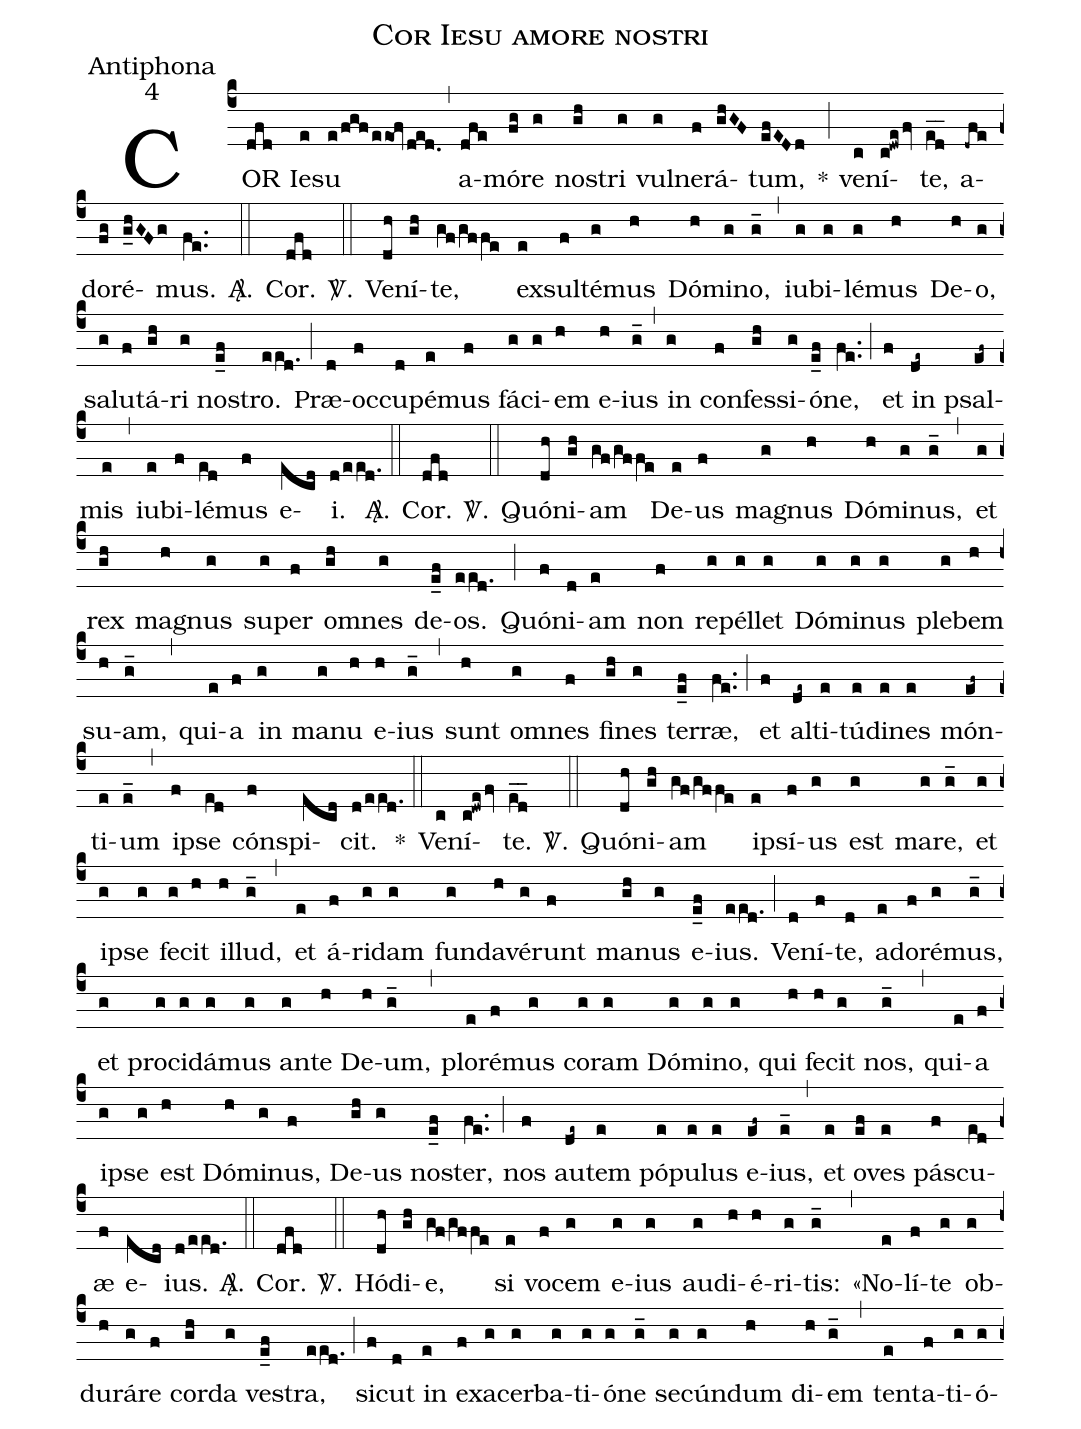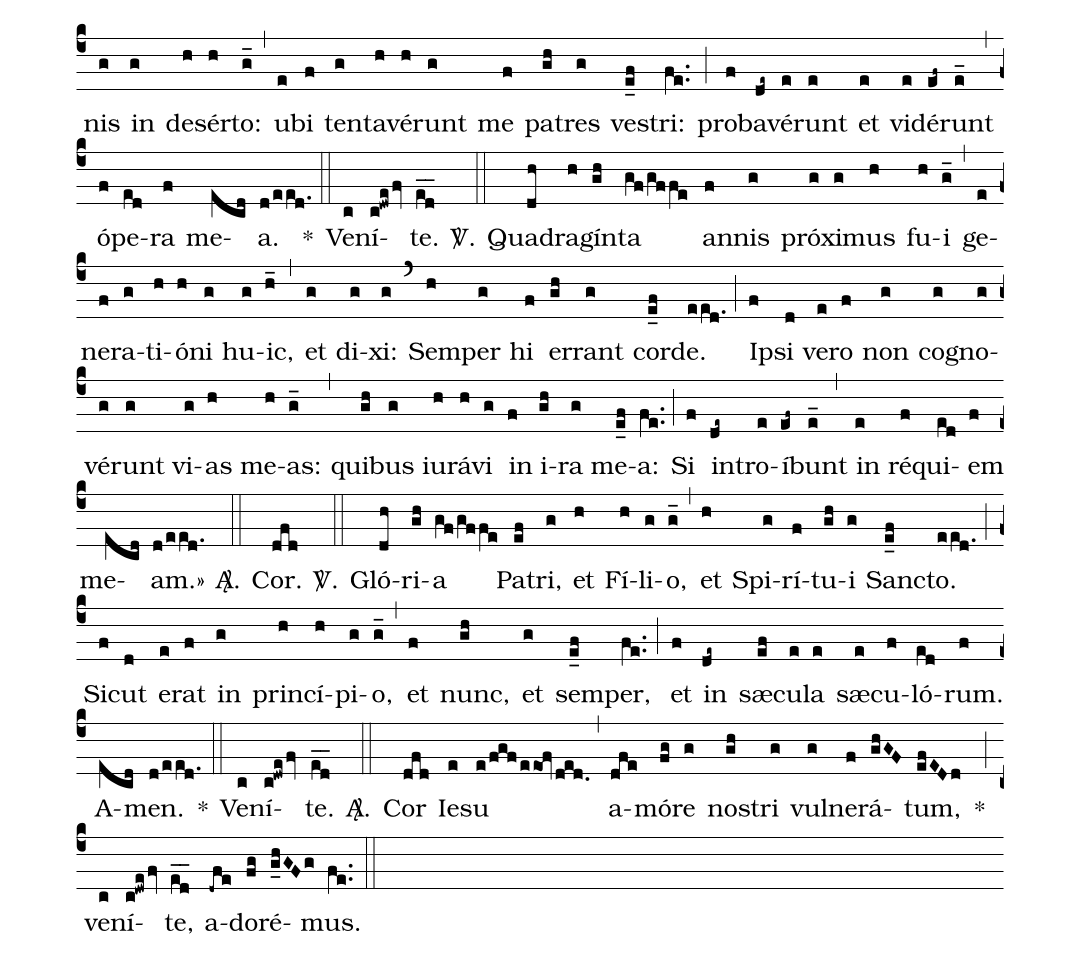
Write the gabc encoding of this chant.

name:Cor Iesu amore nostri;
office-part:Antiphona;
mode:4;
%%
(c4)
COR(dfd) Ie(e)su(e/fgf/eeo1f/ded.) (,)
a(dfe)mó(fg)re(g) no(gh)stri(g) vul(g)ne(f)rá(ghGF)tum,(efEDd) *(;)
ve(c)ní(c!dwefv)te,(ed__) a(-dfe)do(fg)ré(g_hGFg)mus.(fe..) <sp>A/</sp>.(::)

Cor.(dfd) <sp>V/</sp>.(::)

Ve(dh)ní(gh)te,(gf/gf/fe) ex(e)sul(f)té(g)mus(h) Dó(h)mi(g)no,(g_) (,)
iu(g)bi(g)lé(g)mus(h) De(h)o,(g) sa(g)lu(f)tá(gh)ri(g) no(e_f)stro.(eed.) (;)
Præ(d)oc(f)cu(d)pé(e)mus(f) fá(g)ci(g)em(h) e(h)ius(g_) (,)
in(g) con(f)fes(gh)si(g)ó(e_f)ne,(fe..) (;)
et(f) in(de~) psal(ef~)mis(e) (,)
iu(e)bi(f)lé(ed)mus(f) e(ecd)i.(d/eed.) <sp>A/</sp>.(::)

Cor.(dfd) <sp>V/</sp>.(::)

Quó(dh)ni(gh)am(gf/gf/fe) De(e)us(f) ma(g)gnus(h) Dó(h)mi(g)nus,(g_) (,)
et(g) rex(gh) ma(h)gnus(g) su(g)per(f) om(gh)nes(g) de(e_f)os.(eed.) (;)
Quó(f)ni(d)am(e) non(f) re(g)pél(g)let(g) Dó(g)mi(g)nus(g) ple(g)bem(h) su(h)am,(g_) (,)
qui(e)a(f) in(g) ma(g)nu(h) e(h)ius(g_) (,)
sunt(h) om(g)nes(f) fi(gh)nes(g) ter(e_f)ræ,(fe..) (;)
et(f) al(de~)ti(e)tú(e)di(e)nes(e) món(ef~)ti(e)um(e_) (,)
i(f)pse(ed) cón(f)spi(ecd)cit.(d/eed.) *(::)

Ve(c)ní(c!dwefv)te.(ed__) <sp>V/</sp>.(::)

Quó(dh)ni(gh)am(gf/gf/fe) i(e)psí(f)us(g) est(g) ma(g)re,(g_) et(g) i(g)pse(g) fe(g)cit(h) il(h)lud,(g_) (,)
et(e) á(f)ri(g)dam(g) fun(g)da(h)vé(g)runt(f) ma(gh)nus(g) e(e_f)ius.(eed.) (;)
Ve(d)ní(f)te,(d) ad(e)o(f)ré(g)mus,(g_) et(g) pro(g)ci(g)dá(g)mus(g) an(g)te(h) De(h)um,(g_) (,)
plo(e)ré(f)mus(g) co(g)ram(g) Dó(g)mi(g)no,(g) qui(h) fe(h)cit(g) nos,(g_) (,)
qui(e)a(f) i(g)pse(g) est(h) Dó(h)mi(g)nus,(f) De(gh)us(g) no(e_f)ster,(fe..) (;)
nos(f) au(de~)tem(e) pó(e)pu(e)lus(e) e(ef~)ius,(e_) (,)
et(e) o(ef)ves(e) pá(f)scu(ed)æ(f) e(ecd)ius.(d/eed.) <sp>A/</sp>.(::)

Cor.(dfd) <sp>V/</sp>.(::)

Hó(dh)di(gh)e,(gf/gf/fe) si(e) vo(f)cem(g) e(g)ius(g) au(g)di(h)é(h)ri(g)tis:(g_) (,)
«No(e)lí(f)te(g) ob(g)du(h)rá(g)re(f) cor(gh)da(g) ve(e_f)stra,(eed.) (;)
si(f)cut(d) in(e) ex(f)a(g)cer(g)ba(g)ti(g)ó(g)ne(g_) se(g)cún(g)dum(h) di(h)em(g_) (,)
ten(e)ta(f)ti(g)ó(g)nis(g) in(g) de(h)sér(h)to:(g_) (,)
u(e)bi(f) ten(g)ta(h)vé(h)runt(g) me(f) pa(gh)tres(g) ve(e_f)stri:(fe..) (;)
pro(f)ba(de~)vé(e)runt(e) et(e) vi(e)dé(ef~)runt(e_) (,)
ó(f)pe(ed)ra(f) me(ecd)a.(d/eed.) *(::)

Ve(c)ní(c!dwefv)te.(ed__) <sp>V/</sp>.(::)

Qua(dh)dra(h)gín(gh)ta(gf/gf/fe) an(f)nis(g) pró(g)xi(g)mus(h) fu(h)i(g_) (,)
ge(e)ne(f)ra(g)ti(h)ó(h)ni(g) hu(g)ic,(h_) (,)
et(g) di(g)xi:(g) (`)
Sem(h)per(g) hi(f) er(gh)rant(g) cor(e_f)de.(eed.) (;)
I(f)psi(d) ve(e)ro(f) non(g) co(g)gno(g)vé(g)runt(g) vi(g)as(h) me(h)as:(g_) (,)
qui(gh)bus(g) iu(h)rá(h)vi(g) in(f) i(gh)ra(g) me(e_f)a:(fe..) (;)
Si(f) in(de~)tro(e)í(ef~)bunt(e_) (,)
in(e) ré(f)qui(ed)em(f) me(ecd)am.»(d/eed.) <sp>A/</sp>.(::)

Cor.(dfd) <sp>V/</sp>.(::)

Gló(dh)ri(gh)a(gf/gf/fe) Pa(ef)tri,(g) et(h) Fí(h)li(g)o,(g_) (,)
et(h) Spi(g)rí(f)tu(gh)i(g) San(e_f)cto.(eed.) (;)
Si(f)cut(d) e(e)rat(f) in(g) prin(h)cí(h)pi(g)o,(g_) (,)
et(f) nunc,(gh) et(g) sem(e_f)per,(fe..) (;)
et(f) in(de~) s{æ}(ef)cu(e)la(e) sæ(e)cu(f)ló(ed)rum.(f) A(ecd)men.(d/eed.) *(::)

Ve(c)ní(c!dwefv)te.(ed__) <sp>A/</sp>.(::)

Cor(dfd) Ie(e)su(e/fgf/eeo1f/ded.) (,)
a(dfe)mó(fg)re(g) no(gh)stri(g) vul(g)ne(f)rá(ghGF)tum,(efEDd) *(;)
ve(c)ní(c!dwefv)te,(ed__) a(-dfe)do(fg)ré(g_hGFg)mus.(fe..) (::)
